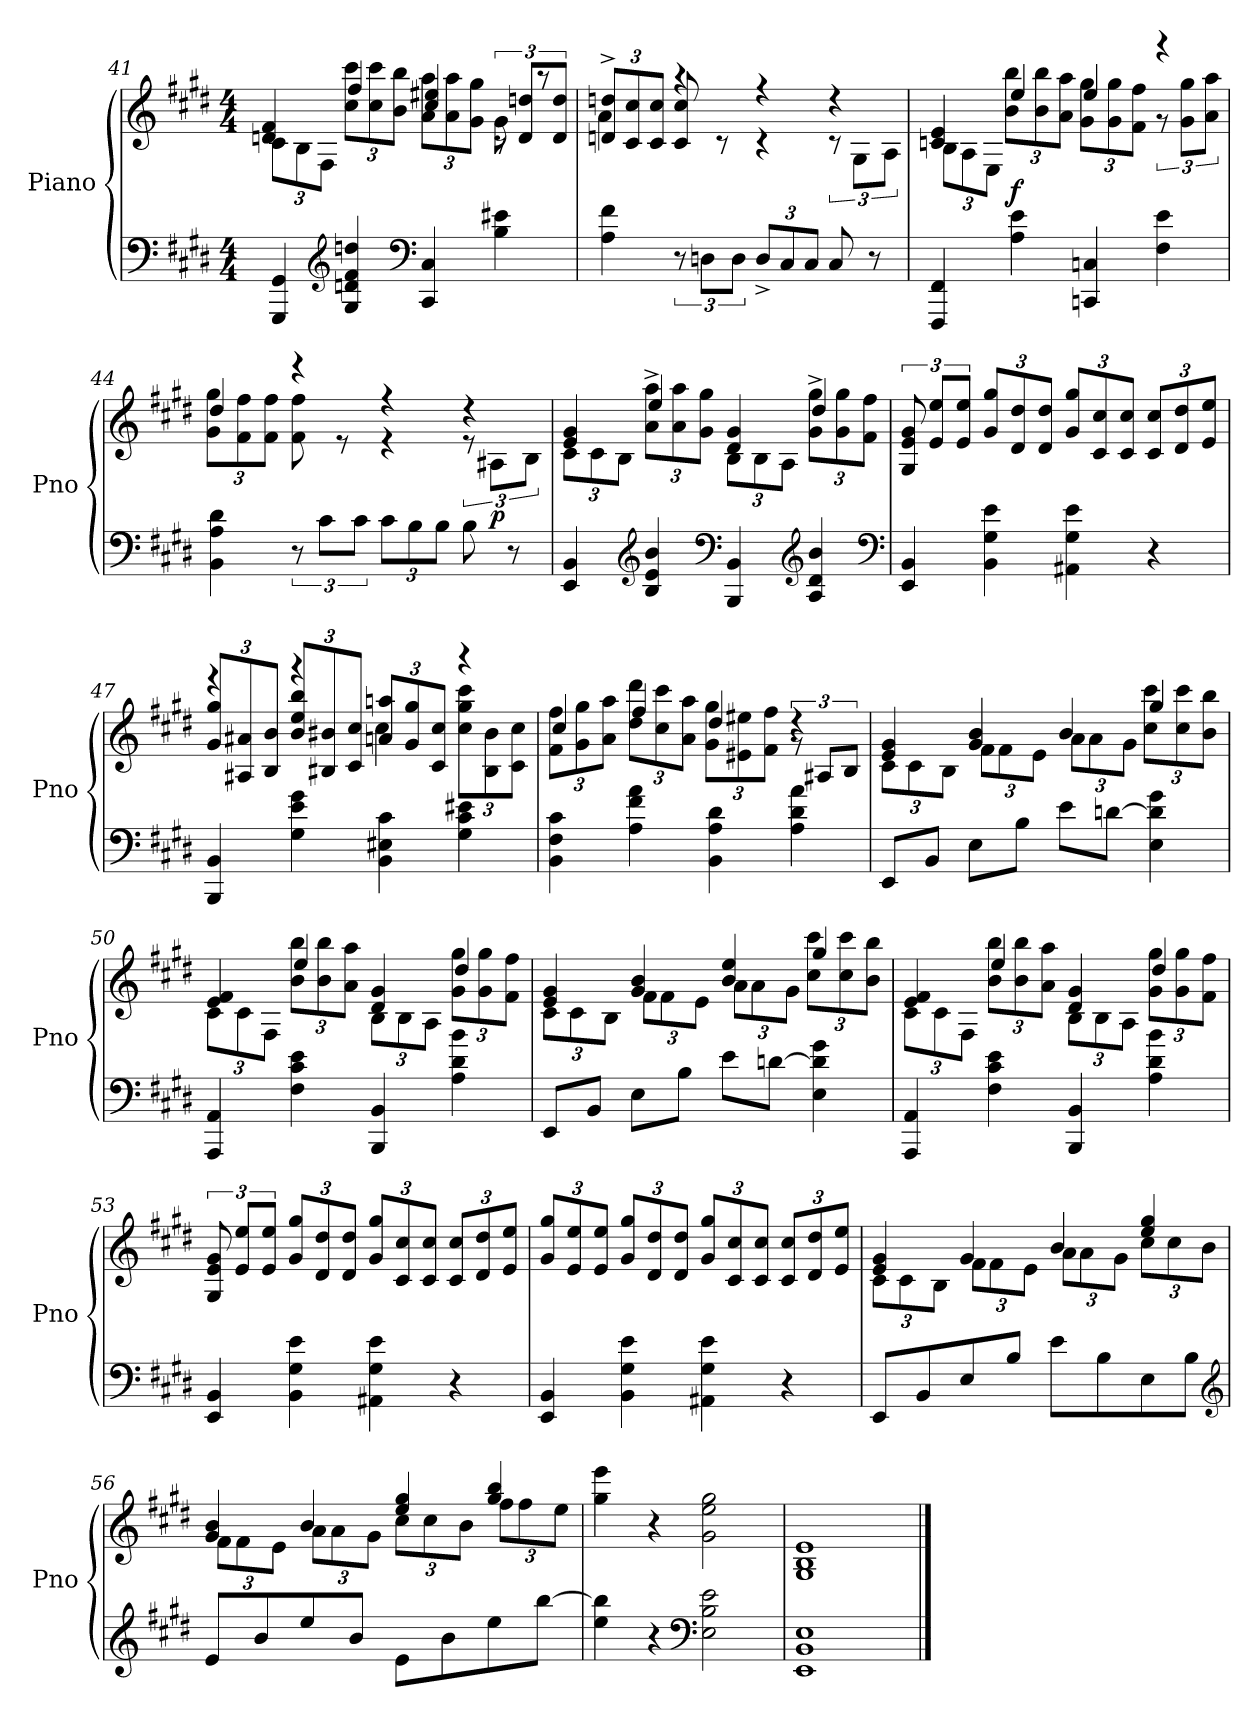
**kern	**kern	**dynam
*part1	*part1	*part1
*staff2	*staff1	*staff1/2
*I"Piano	*	*
*I'Pno	*	*
*clefF4	*clefG2	*
*k[f#c#g#d#]	*k[f#c#g#d#]	*
*M4/4	*M4/4	*
=41	=41	=41
*	*^	*
4GGG#/ 4GG#/	12c#\L	4dn/ 4f#/	.
.	12B\	.	.
.	12F#\J	.	.
*clefG2	*	*	*
4G#/ 4dn/ 4f#/ 4ddn/	12cc#\ 12ccc#\L	4ff#/	.
.	12cc#\ 12ccc#\	.	.
.	12b\ 12bb\J	.	.
*clefF4	*	*	*
4CC#/ 4C#/	12a\ 12aa\L	4cc#/ 4ee#X/	.
.	12a\ 12aa\	.	.
.	12g#\ 12gg#\J	.	.
4B\ 4e#X\	8g#\	12r	.
.	.	12d/ 12ddn/L	.
.	8r	.	.
.	.	12d/ 12dd/J	.
=42	=42	=42	=42
4A\ 4f#\	12dn^/ 12ddn^/L	4a\	.
.	12c#/ 12cc#/	.	.
.	12c#/ 12cc#/J	.	.
12r	4r	8c#/ 8cc#/	.
12Dn\L	.	.	.
.	.	8r	.
12D\J	.	.	.
12D^/L	4r	4r	.
12C#/	.	.	.
12C#/J	.	.	.
8C#/	4r	12r	.
.	.	12G#\L	.
8r	.	.	.
.	.	12A\J	.
=43	=43	=43	=43
4FFF#/ 4FF#/	4cn/ 4e/	12B\L	.
.	.	12A\	.
.	.	12E\J	.
4A\ 4e\	4ee/	12b\ 12bb\L	f
.	.	12b\ 12bb\	.
.	.	12a\ 12aa\J	.
4CCn/ 4Cn/	4ee/	12g#\ 12gg#\L	.
.	.	12g#\ 12gg#\	.
.	.	12f#\ 12ff#\J	.
4F#\ 4e\	4r	12r	.
.	.	12g#\ 12gg#\L	.
.	.	12a\ 12aa\J	.
=44	=44	=44	=44
4BB\ 4A\ 4d#\	4dd#/	12g#\ 12gg#\L	.
.	.	12f#\ 12ff#\	.
.	.	12f#\ 12ff#\J	.
12r	4r	8f#\ 8ff#\	.
12c#\L	.	.	.
.	.	8r	.
12c#\J	.	.	.
12c#\L	4r	4r	.
12B\	.	.	.
12B\J	.	.	.
8B\	4r	12r	.
.	.	12A#X\L	p
8r	.	.	.
.	.	12B\J	.
=45	=45	=45	=45
4EE/ 4BB/	12c#\L	4e/ 4g#/	.
.	12c#\	.	.
.	12B\J	.	.
*clefG2	*	*	*
4B/ 4e/ 4b/	12a^\ 12aa^\L	4ee/	.
.	12a\ 12aa\	.	.
.	12g#\ 12gg#\J	.	.
*clefF4	*	*	*
4BBB/ 4BB/	12B\L	4d#/ 4g#/	.
.	12B\	.	.
.	12A\J	.	.
*clefG2	*	*	*
4A/ 4d#/ 4b/	12g#^\ 12gg#^\L	4dd#/	.
.	12g#\ 12gg#\	.	.
.	12f#\ 12ff#\J	.	.
*	*v	*v	*
*clefF4	*	*
=46	=46	=46
4EE/ 4BB/	12G#/ 12e/ 12g#/	.
.	12e/ 12ee/L	.
.	12e/ 12ee/J	.
4BB\ 4G#\ 4e\	12g#/ 12gg#/L	.
.	12d#/ 12dd#/	.
.	12d#/ 12dd#/J	.
4AA#X\ 4G#\ 4e\	12g#/ 12gg#/L	.
.	12c#/ 12cc#/	.
.	12c#/ 12cc#/J	.
4r	12c#/ 12cc#/L	.
.	12d#/ 12dd#/	.
.	12e/ 12ee/J	.
=47	=47	=47
*	*^	*
4BBB/ 4BB/	4r	12g#/ 12gg#/L	.
.	.	12A#X/ 12a#X/	.
.	.	12B/ 12b/J	.
4G#\ 4e\ 4g#\	4r	12b/ 12ee/ 12bb/L	.
.	.	12B#X/ 12b#X/	.
.	.	12c#/ 12cc#/J	.
4BB\ 4E#X\ 4c#\	12an/ 12aan/L	4cc#\	.
.	12g#/ 12gg#/	.	.
.	12c#/ 12cc#/J	.	.
4G#\ 4c#\ 4e#X\	4r	12cc#\ 12gg#\ 12ccc#\L	.
.	.	12B#\ 12b#\	.
.	.	12c#\ 12cc#\J	.
=48	=48	=48	=48
4BB\ 4F#\ 4c#\	12f#\ 12ff#\L	4cc#/	.
.	12g#\ 12gg#\	.	.
.	12a\ 12aa\J	.	.
4A\ 4f#\ 4a\	12dd#\ 12ddd#\L	4ff#/	.
.	12cc#\ 12ccc#\	.	.
.	12a\ 12aa\J	.	.
4BB\ 4A\ 4d#\	4dd#/	12g#\ 12gg#\L	.
.	.	12e#X\ 12ee#X\	.
.	.	12f#\ 12ff#\J	.
4A\ 4d#\ 4a\	4r	12r	.
.	.	12A#X/L	.
.	.	12B/J	.
=49	=49	=49	=49
8EE/L	4e/ 4g#/	12c#\L	.
.	.	12c#\	.
8BB/J	.	.	.
.	.	12B\J	.
8E\L	4g#/ 4b/	12f#\L	.
.	.	12f#\	.
8B\J	.	.	.
.	.	12e\J	.
8e\L	4b/	12a\L	.
.	.	12a\	.
[8dn\J	.	.	.
.	.	12g#\J	.
4E\ 4d]\ 4g#\	4gg#/	12cc#\ 12ccc#\L	.
.	.	12cc#\ 12ccc#\	.
.	.	12b\ 12bb\J	.
=50	=50	=50	=50
4AAA/ 4AA/	12c#\L	4e/ 4f#/	.
.	12c#\	.	.
.	12F#\J	.	.
4F#\ 4c#\ 4e\	12b\ 12bb\L	4ee/	.
.	12b\ 12bb\	.	.
.	12a\ 12aa\J	.	.
4BBB/ 4BB/	12B\L	4d#/ 4g#/	.
.	12B\	.	.
.	12A\J	.	.
4A\ 4d#\ 4b\	12g#\ 12gg#\L	4dd#/	.
.	12g#\ 12gg#\	.	.
.	12f#\ 12ff#\J	.	.
=51	=51	=51	=51
8EE/L	4e/ 4g#/	12c#\L	.
.	.	12c#\	.
8BB/J	.	.	.
.	.	12B\J	.
8E\L	4g#/ 4b/	12f#\L	.
.	.	12f#\	.
8B\J	.	.	.
.	.	12e\J	.
8e\L	4b/ 4ee/	12a\L	.
.	.	12a\	.
[8dn\J	.	.	.
.	.	12g#\J	.
4E\ 4d]\ 4g#\	4gg#/	12cc#\ 12ccc#\L	.
.	.	12cc#\ 12ccc#\	.
.	.	12b\ 12bb\J	.
=52	=52	=52	=52
4AAA/ 4AA/	12c#\L	4e/ 4f#/	.
.	12c#\	.	.
.	12F#\J	.	.
4F#\ 4c#\ 4e\	12b\ 12bb\L	4ee/	.
.	12b\ 12bb\	.	.
.	12a\ 12aa\J	.	.
4BBB/ 4BB/	12B\L	4d#/ 4g#/	.
.	12B\	.	.
.	12A\J	.	.
4A\ 4d#\ 4b\	12g#\ 12gg#\L	4dd#/	.
.	12g#\ 12gg#\	.	.
.	12f#\ 12ff#\J	.	.
*	*v	*v	*
=53	=53	=53
4EE/ 4BB/	12G#/ 12e/ 12g#/	.
.	12e/ 12ee/L	.
.	12e/ 12ee/J	.
4BB\ 4G#\ 4e\	12g#/ 12gg#/L	.
.	12d#/ 12dd#/	.
.	12d#/ 12dd#/J	.
4AA#X\ 4G#\ 4e\	12g#/ 12gg#/L	.
.	12c#/ 12cc#/	.
.	12c#/ 12cc#/J	.
4r	12c#/ 12cc#/L	.
.	12d#/ 12dd#/	.
.	12e/ 12ee/J	.
=54	=54	=54
4EE/ 4BB/	12g#/ 12gg#/L	.
.	12e/ 12ee/	.
.	12e/ 12ee/J	.
4BB\ 4G#\ 4e\	12g#/ 12gg#/L	.
.	12d#/ 12dd#/	.
.	12d#/ 12dd#/J	.
4AA#X\ 4G#\ 4e\	12g#/ 12gg#/L	.
.	12c#/ 12cc#/	.
.	12c#/ 12cc#/J	.
4r	12c#/ 12cc#/L	.
.	12d#/ 12dd#/	.
.	12e/ 12ee/J	.
=55	=55	=55
*	*^	*
8EE/L	4e/ 4g#/	12c#\L	.
.	.	12c#\	.
8BB/	.	.	.
.	.	12B\J	.
8E/	4g#/	12f#\L	.
.	.	12f#\	.
8B/J	.	.	.
.	.	12e\J	.
8e\L	4b/	12a\L	.
.	.	12a\	.
8B\	.	.	.
.	.	12g#\J	.
8E\	4ee/ 4gg#/	12cc#\L	.
.	.	12cc#\	.
8B\J	.	.	.
.	.	12b\J	.
*clefG2	*	*	*
=56	=56	=56	=56
8e/L	4g#/ 4b/	12f#\L	.
.	.	12f#\	.
8b/	.	.	.
.	.	12e\J	.
8ee/	4b/	12a\L	.
.	.	12a\	.
8b/J	.	.	.
.	.	12g#\J	.
8e\L	4ee/ 4gg#/	12cc#\L	.
.	.	12cc#\	.
8b\	.	.	.
.	.	12b\J	.
8ee\	4gg#/ 4bb/	12ff#\L	.
.	.	12ff#\	.
[8bb\J	.	.	.
.	.	12ee\J	.
*	*v	*v	*
=57	=57	=57
4ee\ 4bb]\	4gg#\ 4eee\	.
4r	4r	.
*clefF4	*	*
2E\ 2B\ 2e\	2g#\ 2ee\ 2gg#\	.
=58	=58	=58
1EE 1BB 1E	1G# 1B 1e	.
==	==	==
*-	*-	*-
